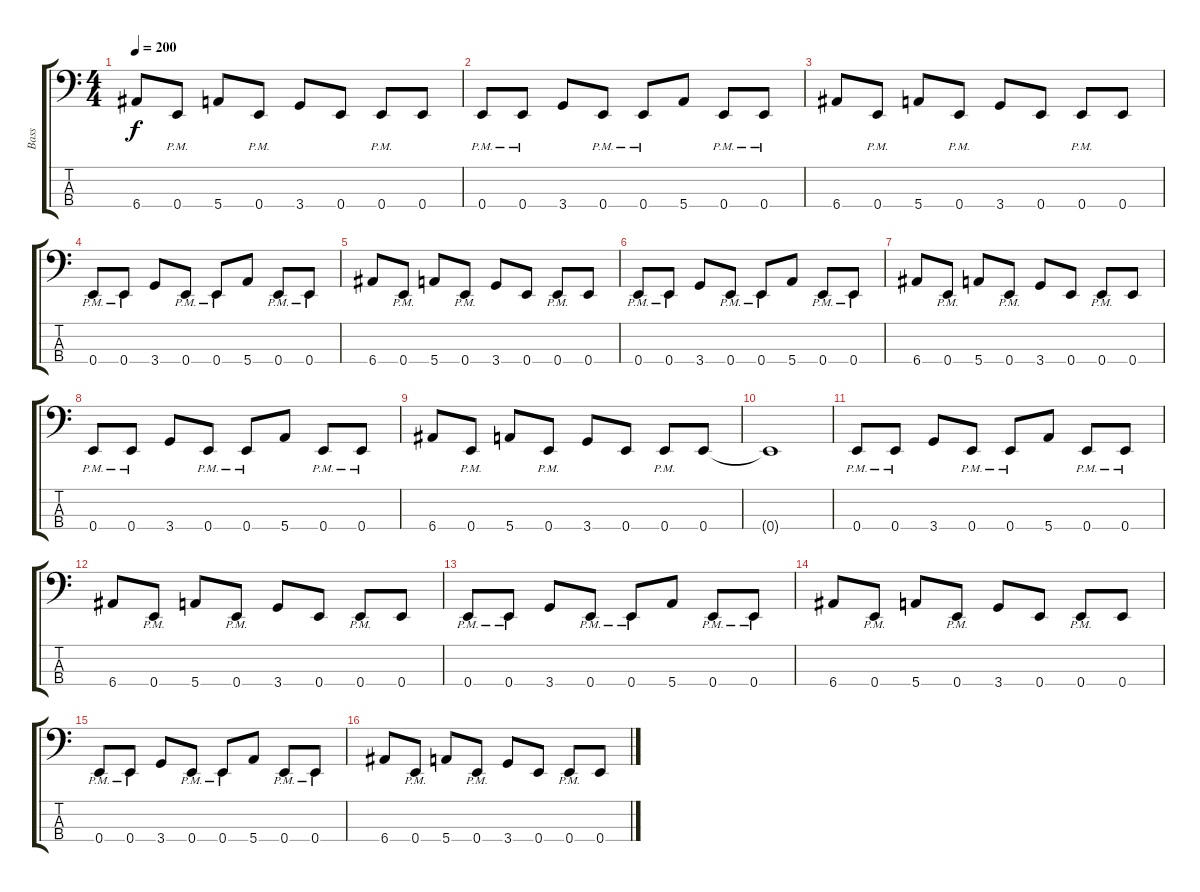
\track ("Bass" "Bass") {instrument electricbassfinger}
\staff {score tabs}
\tuning (G2 D2 A1 E1) {hide}
\ts (4 4)
\tempo 200
\clef f4
\ks c
6.4.8{dy f} 0.4{pm}.8 5.4.8 0.4{pm}.8 3.4.8 0.4.8 0.4{pm}.8 0.4.8 |
0.4{pm}.8 0.4{pm}.8 3.4.8 0.4{pm}.8 0.4{pm}.8 5.4.8 0.4{pm}.8 0.4{pm}.8 |
6.4.8 0.4{pm}.8 5.4.8 0.4{pm}.8 3.4.8 0.4.8 0.4{pm}.8 0.4.8 |
0.4{pm}.8 0.4{pm}.8 3.4.8 0.4{pm}.8 0.4{pm}.8 5.4.8 0.4{pm}.8 0.4{pm}.8 |
6.4.8 0.4{pm}.8 5.4.8 0.4{pm}.8 3.4.8 0.4.8 0.4{pm}.8 0.4.8 |
0.4{pm}.8 0.4{pm}.8 3.4.8 0.4{pm}.8 0.4{pm}.8 5.4.8 0.4{pm}.8 0.4{pm}.8 |
6.4.8 0.4{pm}.8 5.4.8 0.4{pm}.8 3.4.8 0.4.8 0.4{pm}.8 0.4.8 |
0.4{pm}.8 0.4{pm}.8 3.4.8 0.4{pm}.8 0.4{pm}.8 5.4.8 0.4{pm}.8 0.4{pm}.8 |
6.4.8 0.4{pm}.8 5.4.8 0.4{pm}.8 3.4.8 0.4.8 0.4{pm}.8 0.4.8 |
0.4{t}.1 |
0.4{pm}.8 0.4{pm}.8 3.4.8 0.4{pm}.8 0.4{pm}.8 5.4.8 0.4{pm}.8 0.4{pm}.8 |
6.4.8 0.4{pm}.8 5.4.8 0.4{pm}.8 3.4.8 0.4.8 0.4{pm}.8 0.4.8 |
0.4{pm}.8 0.4{pm}.8 3.4.8 0.4{pm}.8 0.4{pm}.8 5.4.8 0.4{pm}.8 0.4{pm}.8 |
6.4.8 0.4{pm}.8 5.4.8 0.4{pm}.8 3.4.8 0.4.8 0.4{pm}.8 0.4.8 |
0.4{pm}.8 0.4{pm}.8 3.4.8 0.4{pm}.8 0.4{pm}.8 5.4.8 0.4{pm}.8 0.4{pm}.8 |
6.4.8 0.4{pm}.8 5.4.8 0.4{pm}.8 3.4.8 0.4.8 0.4{pm}.8 0.4.8
